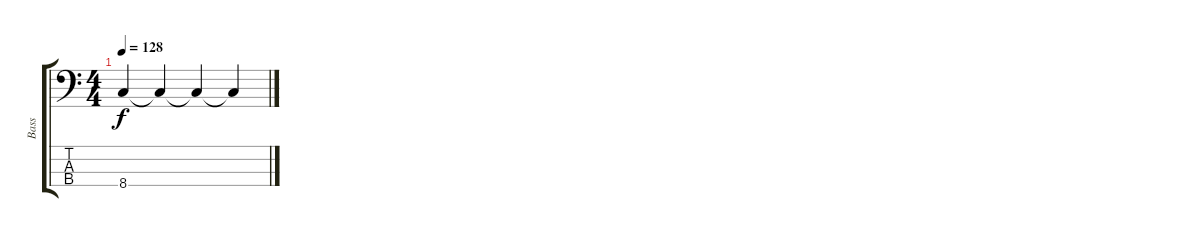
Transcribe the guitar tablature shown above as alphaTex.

\track ("Bass" "Bass") {instrument electricbassfinger}
\staff {score tabs}
\tuning (G2 D2 A1 E1) {hide}
\ts (4 4)
\tempo 128
\clef f4
\ks c
8.4{t}.4{dy f} 8.4{t}.4 8.4{t}.4 8.4{t}.4
